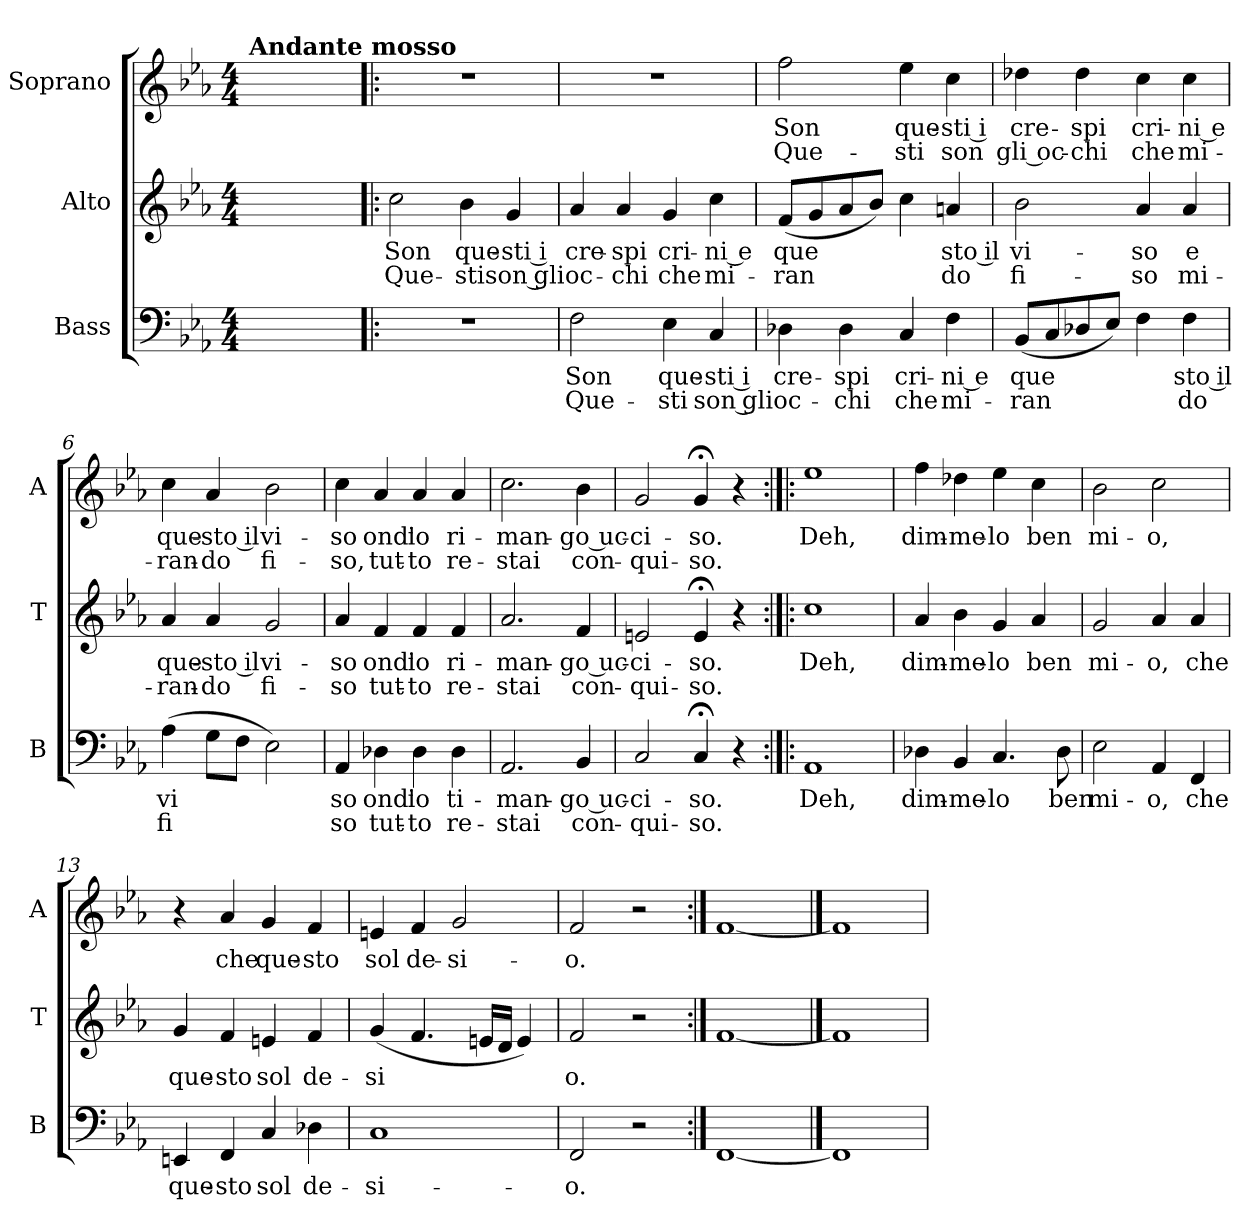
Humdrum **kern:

**kern	**text	**text	**kern	**text	**text	**kern	**text	**text
*part3	*part3	*part3	*part2	*part2	*part2	*part1	*part1	*part1
*staff3	*staff3	*staff3	*staff2	*staff2	*staff2	*staff1	*staff1	*staff1
*I"Bass	*	*	*I"Alto	*	*	*I"Soprano	*	*
*I'B	*	*	*I'T	*	*	*I'A	*	*
*clefF4	*	*	*clefG2	*	*	*clefG2	*	*
*k[b-e-a-]	*	*	*k[b-e-a-]	*	*	*k[b-e-a-]	*	*
*E-:	*	*	*E-:	*	*	*E-:	*	*
*M4/4	*	*	*M4/4	*	*	*M4/4	*	*
*MM200	*	*	*MM200	*	*	*MM200	*	*
=1	=1	=1	=1	=1	=1	=1	=1	=1
!	!	!	!	!	!	!LO:TX:a:B:t=Andante mosso	!	!
1ryy	.	.	1ryy	.	.	1ryy	.	.
=2!|:	=2!|:	=2!|:	=2!|:	=2!|:	=2!|:	=2!|:	=2!|:	=2!|:
!	!	!	!	!LO:LY:b	!LO:LY:b	!	!	!
1r	.	.	2cc\	Son	Que-	1r	.	.
!	!	!	!	!LO:LY:b	!LO:LY:b	!	!	!
.	.	.	4b-\	que-	-sti	.	.	.
!	!	!	!	!LO:LY:b	!LO:LY:b	!	!	!
.	.	.	4g/	-sti i	son gli	.	.	.
=3	=3	=3	=3	=3	=3	=3	=3	=3
!	!LO:LY:b	!LO:LY:b	!	!LO:LY:b	!LO:LY:b	!	!	!
2F\	Son	Que-	4a-/	cre-	oc-	1r	.	.
!	!	!	!	!LO:LY:b	!LO:LY:b	!	!	!
.	.	.	4a-/	-spi	-chi	.	.	.
!	!LO:LY:b	!LO:LY:b	!	!LO:LY:b	!LO:LY:b	!	!	!
4E-\	que-	-sti	4g/	cri-	che	.	.	.
!	!LO:LY:b	!LO:LY:b	!	!LO:LY:b	!LO:LY:b	!	!	!
4C/	-sti i	son gli	4cc\	-ni e	mi-	.	.	.
=4	=4	=4	=4	=4	=4	=4	=4	=4
!	!LO:LY:b	!LO:LY:b	!	!LO:LY:b	!LO:LY:b	!	!LO:LY:b	!LO:LY:b
4D-X\	cre-	oc-	(<8f/L	que	-ran	2ff\	Son	Que-
.	.	.	8g/	.	.	.	.	.
!	!LO:LY:b	!LO:LY:b	!	!	!	!	!	!
4D-\	-spi	-chi	8a-/	.	.	.	.	.
.	.	.	8b-/J)	.	.	.	.	.
!	!LO:LY:b	!LO:LY:b	!	!	!	!	!LO:LY:b	!LO:LY:b
4C/	cri-	che	4cc\	.	.	4ee-\	que-	-sti
!	!LO:LY:b	!LO:LY:b	!	!LO:LY:b	!LO:LY:b	!	!LO:LY:b	!LO:LY:b
4F\	-ni e	mi-	4an/	sto il	do	4cc\	-sti i	son
=5	=5	=5	=5	=5	=5	=5	=5	=5
!	!LO:LY:b	!LO:LY:b	!	!LO:LY:b	!LO:LY:b	!	!LO:LY:b	!LO:LY:b
(<8BB-/L	que	-ran	2b-\	vi-	fi-	4dd-X\	cre-	gli oc-
8C/	.	.	.	.	.	.	.	.
!	!	!	!	!	!	!	!LO:LY:b	!LO:LY:b
8D-X/	.	.	.	.	.	4dd-\	-spi	-chi
8E-/J)	.	.	.	.	.	.	.	.
!	!	!	!	!LO:LY:b	!LO:LY:b	!	!LO:LY:b	!LO:LY:b
4F\	.	.	4a-/	-so	-so	4cc\	cri-	che
!	!LO:LY:b	!LO:LY:b	!	!LO:LY:b	!LO:LY:b	!	!LO:LY:b	!LO:LY:b
4F\	sto il	do	4a-/	e	mi-	4cc\	-ni e	mi-
!!LO:LB:g=z
=6	=6	=6	=6	=6	=6	=6	=6	=6
!	!LO:LY:b	!LO:LY:b	!	!LO:LY:b	!LO:LY:b	!	!LO:LY:b	!LO:LY:b
(>4A-\	vi	fi	4a-/	que-	-ran-	4cc\	que-	-ran-
!	!	!	!	!LO:LY:b	!LO:LY:b	!	!LO:LY:b	!LO:LY:b
8G\L	.	.	4a-/	-sto il	-do	4a-/	-sto il	-do
8F\J	.	.	.	.	.	.	.	.
!	!	!	!	!LO:LY:b	!LO:LY:b	!	!LO:LY:b	!LO:LY:b
2E-\)	.	.	2g/	vi-	fi-	2b-\	vi-	fi-
=7	=7	=7	=7	=7	=7	=7	=7	=7
!	!LO:LY:b	!LO:LY:b	!	!LO:LY:b	!LO:LY:b	!	!LO:LY:b	!LO:LY:b
4AA-/	so	so	4a-/	-so	-so	4cc\	-so	-so,
!	!LO:LY:b	!LO:LY:b	!	!LO:LY:b	!LO:LY:b	!	!LO:LY:b	!LO:LY:b
4D-X\	ond'	tut-	4f/	ond'	tut-	4a-/	ond'	tut-
!	!LO:LY:b	!LO:LY:b	!	!LO:LY:b	!LO:LY:b	!	!LO:LY:b	!LO:LY:b
4D-\	io	-to	4f/	io	-to	4a-/	io	-to
!	!LO:LY:b	!LO:LY:b	!	!LO:LY:b	!LO:LY:b	!	!LO:LY:b	!LO:LY:b
4D-\	ti-	re-	4f/	ri-	re-	4a-/	ri-	re-
=8	=8	=8	=8	=8	=8	=8	=8	=8
!	!LO:LY:b	!LO:LY:b	!	!LO:LY:b	!LO:LY:b	!	!LO:LY:b	!LO:LY:b
2.AA-/	-man-	-stai	2.a-/	-man-	-stai	2.cc\	-man-	-stai
!	!LO:LY:b	!LO:LY:b	!	!LO:LY:b	!LO:LY:b	!	!LO:LY:b	!LO:LY:b
4BB-/	-go uc-	con-	4f/	-go uc-	con-	4b-\	-go uc-	con-
=9	=9	=9	=9	=9	=9	=9	=9	=9
!	!LO:LY:b	!LO:LY:b	!	!LO:LY:b	!LO:LY:b	!	!LO:LY:b	!LO:LY:b
2C/	-ci-	-qui-	2en/	-ci-	-qui-	2g/	-ci-	-qui-
!	!LO:LY:b	!LO:LY:b	!	!LO:LY:b	!LO:LY:b	!	!LO:LY:b	!LO:LY:b
4C;</	-so.	-so.	4e;</	-so.	-so.	4g;</	-so.	-so.
4r	.	.	4r	.	.	4r	.	.
=10:|!|:	=10:|!|:	=10:|!|:	=10:|!|:	=10:|!|:	=10:|!|:	=10:|!|:	=10:|!|:	=10:|!|:
!	!LO:LY:b	!	!	!LO:LY:b	!	!	!LO:LY:b	!
1AA-	Deh,	.	1cc	Deh,	.	1ee-	Deh,	.
=11	=11	=11	=11	=11	=11	=11	=11	=11
!	!LO:LY:b	!	!	!LO:LY:b	!	!	!LO:LY:b	!
4D-X\	dim-	.	4a-/	dim-	.	4ff\	dim-	.
!	!LO:LY:b	!	!	!LO:LY:b	!	!	!LO:LY:b	!
4BB-/	-me-	.	4b-\	-me-	.	4dd-X\	-me-	.
!	!LO:LY:b	!	!	!LO:LY:b	!	!	!LO:LY:b	!
4.C/	-lo	.	4g/	-lo	.	4ee-\	-lo	.
!	!	!	!	!LO:LY:b	!	!	!LO:LY:b	!
.	.	.	4a-/	ben	.	4cc\	ben	.
!	!LO:LY:b	!	!	!	!	!	!	!
8D-\	ben	.	.	.	.	.	.	.
=12	=12	=12	=12	=12	=12	=12	=12	=12
!	!LO:LY:b	!	!	!LO:LY:b	!	!	!LO:LY:b	!
2E-\	mi-	.	2g/	mi-	.	2b-\	mi-	.
!	!LO:LY:b	!	!	!LO:LY:b	!	!	!LO:LY:b	!
4AA-/	-o,	.	4a-/	-o,	.	2cc\	-o,	.
!	!LO:LY:b	!	!	!LO:LY:b	!	!	!	!
4FF/	che	.	4a-/	che	.	.	.	.
!!LO:LB:g=z
=13	=13	=13	=13	=13	=13	=13	=13	=13
!	!LO:LY:b	!	!	!LO:LY:b	!	!	!	!
4EEn/	que-	.	4g/	que-	.	4r	.	.
!	!LO:LY:b	!	!	!LO:LY:b	!	!	!LO:LY:b	!
4FF/	-sto	.	4f/	-sto	.	4a-/	che	.
!	!LO:LY:b	!	!	!LO:LY:b	!	!	!LO:LY:b	!
4C/	sol	.	4en/	sol	.	4g/	que-	.
!	!LO:LY:b	!	!	!LO:LY:b	!	!	!LO:LY:b	!
4D-X\	de-	.	4f/	de-	.	4f/	-sto	.
=14	=14	=14	=14	=14	=14	=14	=14	=14
!	!LO:LY:b	!	!	!LO:LY:b	!	!	!LO:LY:b	!
1C	-si-	.	(<4g/	-si	.	4en/	sol	.
!	!	!	!	!	!	!	!LO:LY:b	!
.	.	.	4.f/	.	.	4f/	de-	.
!	!	!	!	!	!	!	!LO:LY:b	!
.	.	.	.	.	.	2g/	-si-	.
.	.	.	16en/LL	.	.	.	.	.
.	.	.	16d/JJ	.	.	.	.	.
.	.	.	4e/)	.	.	.	.	.
=15	=15	=15	=15	=15	=15	=15	=15	=15
!	!LO:LY:b	!	!	!LO:LY:b	!	!	!LO:LY:b	!
2FF/	-o.	.	2f/	o.	.	2f/	-o.	.
2r	.	.	2r	.	.	2r	.	.
=16:|!	=16:|!	=16:|!	=16:|!	=16:|!	=16:|!	=16:|!	=16:|!	=16:|!
[1FF	.	.	[1f	.	.	[1f	.	.
==17	==17	==17	==17	==17	==17	==17	==17	==17
1FF]	.	.	1f]	.	.	1f]	.	.
=	=	=	=	=	=	=	=	=
*-	*-	*-	*-	*-	*-	*-	*-	*-
